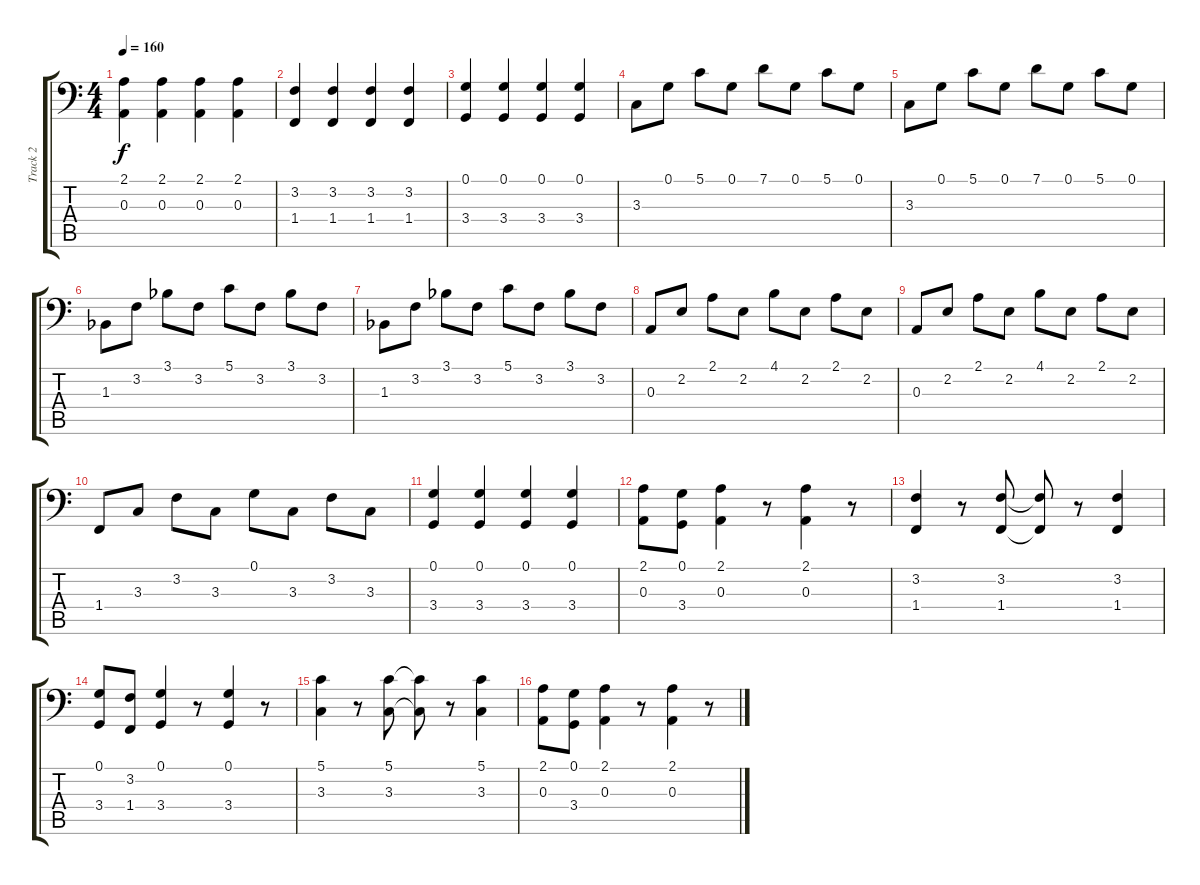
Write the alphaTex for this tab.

\track ("Track 2" "Track 2") {instrument synthbass2}
\staff {score tabs}
\tuning (G2 D2 A1 E1 B0 Gb0) {hide}
\ts (4 4)
\tempo 160
\clef f4
\ks aminor
(2.1 0.3).4{dy f} (2.1 0.3).4 (2.1 0.3).4 (2.1 0.3).4 |
(3.2 1.4).4 (3.2 1.4).4 (3.2 1.4).4 (3.2 1.4).4 |
(0.1 3.4).4 (0.1 3.4).4 (0.1 3.4).4 (0.1 3.4).4 |
3.3.8 0.1.8 5.1.8 0.1.8 7.1.8 0.1.8 5.1.8 0.1.8 |
3.3.8 0.1.8 5.1.8 0.1.8 7.1.8 0.1.8 5.1.8 0.1.8 |
1.3{acc b}.8 3.2.8 3.1{acc b}.8 3.2.8 5.1.8 3.2.8 3.1{acc b}.8 3.2.8 |
1.3{acc b}.8 3.2.8 3.1{acc b}.8 3.2.8 5.1.8 3.2.8 3.1{acc b}.8 3.2.8 |
0.3.8 2.2.8 2.1.8 2.2.8 4.1.8 2.2.8 2.1.8 2.2.8 |
0.3.8 2.2.8 2.1.8 2.2.8 4.1.8 2.2.8 2.1.8 2.2.8 |
1.4.8 3.3.8 3.2.8 3.3.8 0.1.8 3.3.8 3.2.8 3.3.8 |
(0.1 3.4).4 (0.1 3.4).4 (0.1 3.4).4 (0.1 3.4).4 |
(2.1 0.3).8 (0.1 3.4).8 (2.1 0.3).4 r.8 (2.1 0.3).4 r.8 |
(3.2 1.4).4 r.8 (3.2 1.4).8 (3.2{t} 1.4{t}).8 r.8 (3.2 1.4).4 |
(0.1 3.4).8 (3.2 1.4).8 (0.1 3.4).4 r.8 (0.1 3.4).4 r.8 |
(5.1 3.3).4 r.8 (5.1 3.3).8 (5.1{t} 3.3{t}).8 r.8 (5.1 3.3).4 |
(2.1 0.3).8 (0.1 3.4).8 (2.1 0.3).4 r.8 (2.1 0.3).4 r.8
